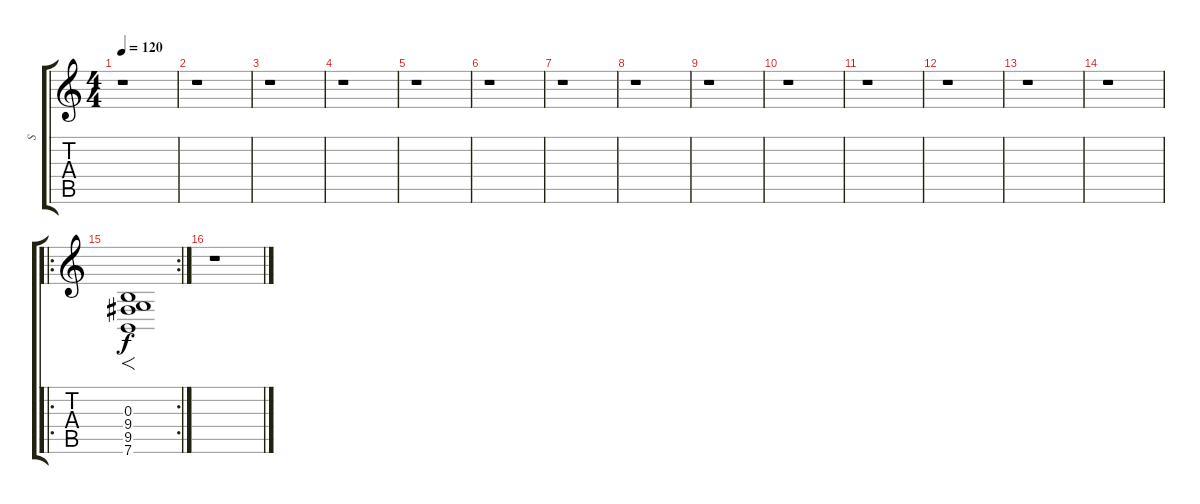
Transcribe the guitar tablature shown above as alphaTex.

\track ("S" "S") {instrument ocarina}
\staff {score tabs}
\tuning (E4 B3 G3 D3 A2 E2) {hide}
\ts (4 4)
\tempo 120
\clef g2
\ks c
r.1{dy f} |
r.1 |
r.1 |
r.1 |
r.1 |
r.1 |
r.1 |
r.1 |
r.1 |
r.1 |
r.1 |
r.1 |
r.1 |
r.1 |
\ro
\rc 2
(0.3 9.4 9.5 7.6).1{f instrument violin} |
r.1
